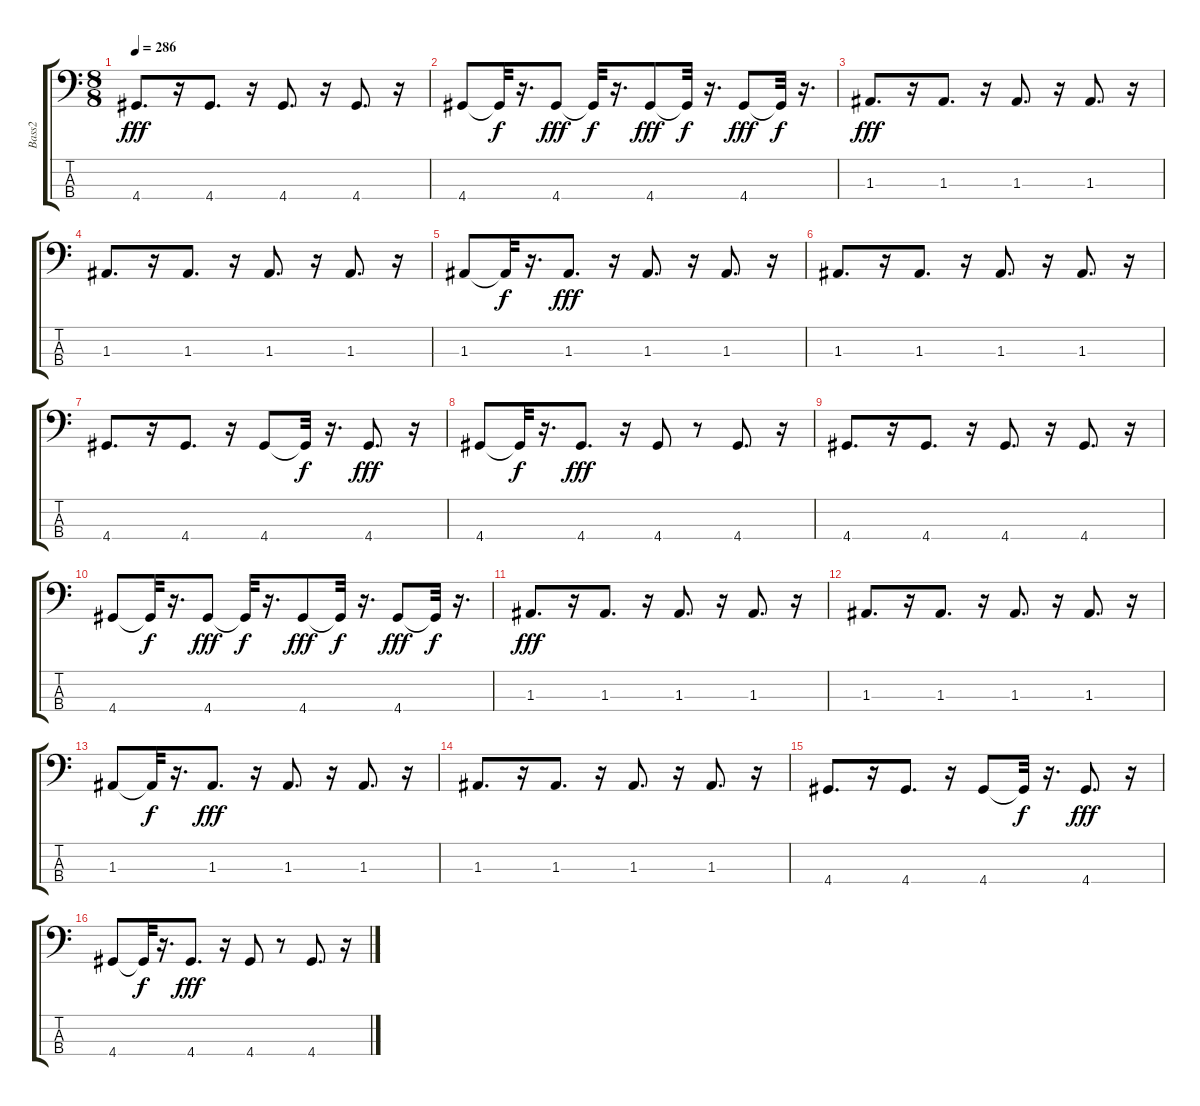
\track ("Bass2" "Bass2") {instrument electricbasspick}
\staff {score tabs}
\tuning (G2 D2 A1 E1) {hide}
\ts (8 8)
\tempo 286
\clef f4
\ks c
4.4.8{d dy fff} r.16 4.4.8{d} r.16 4.4.8{d} r.16 4.4.8{d} r.16 |
4.4.8 4.4{t}.32{dy f} r.16{d} 4.4.8{dy fff} 4.4{t}.32{dy f} r.16{d} 4.4.8{dy fff} 4.4{t}.32{dy f} r.16{d} 4.4.8{dy fff} 4.4{t}.32{dy f} r.16{d} |
1.3.8{d dy fff} r.16 1.3.8{d} r.16 1.3.8{d} r.16 1.3.8{d} r.16 |
1.3.8{d} r.16 1.3.8{d} r.16 1.3.8{d} r.16 1.3.8{d} r.16 |
1.3.8 1.3{t}.32{dy f} r.16{d} 1.3.8{d dy fff} r.16 1.3.8{d} r.16 1.3.8{d} r.16 |
1.3.8{d} r.16 1.3.8{d} r.16 1.3.8{d} r.16 1.3.8{d} r.16 |
4.4.8{d} r.16 4.4.8{d} r.16 4.4.8 4.4{t}.32{dy f} r.16{d} 4.4.8{d dy fff} r.16 |
4.4.8 4.4{t}.32{dy f} r.16{d} 4.4.8{d dy fff} r.16 4.4.8 r.8 4.4.8{d} r.16 |
4.4.8{d} r.16 4.4.8{d} r.16 4.4.8{d} r.16 4.4.8{d} r.16 |
4.4.8 4.4{t}.32{dy f} r.16{d} 4.4.8{dy fff} 4.4{t}.32{dy f} r.16{d} 4.4.8{dy fff} 4.4{t}.32{dy f} r.16{d} 4.4.8{dy fff} 4.4{t}.32{dy f} r.16{d} |
1.3.8{d dy fff} r.16 1.3.8{d} r.16 1.3.8{d} r.16 1.3.8{d} r.16 |
1.3.8{d} r.16 1.3.8{d} r.16 1.3.8{d} r.16 1.3.8{d} r.16 |
1.3.8 1.3{t}.32{dy f} r.16{d} 1.3.8{d dy fff} r.16 1.3.8{d} r.16 1.3.8{d} r.16 |
1.3.8{d} r.16 1.3.8{d} r.16 1.3.8{d} r.16 1.3.8{d} r.16 |
4.4.8{d} r.16 4.4.8{d} r.16 4.4.8 4.4{t}.32{dy f} r.16{d} 4.4.8{d dy fff} r.16 |
4.4.8 4.4{t}.32{dy f} r.16{d} 4.4.8{d dy fff} r.16 4.4.8 r.8 4.4.8{d} r.16
